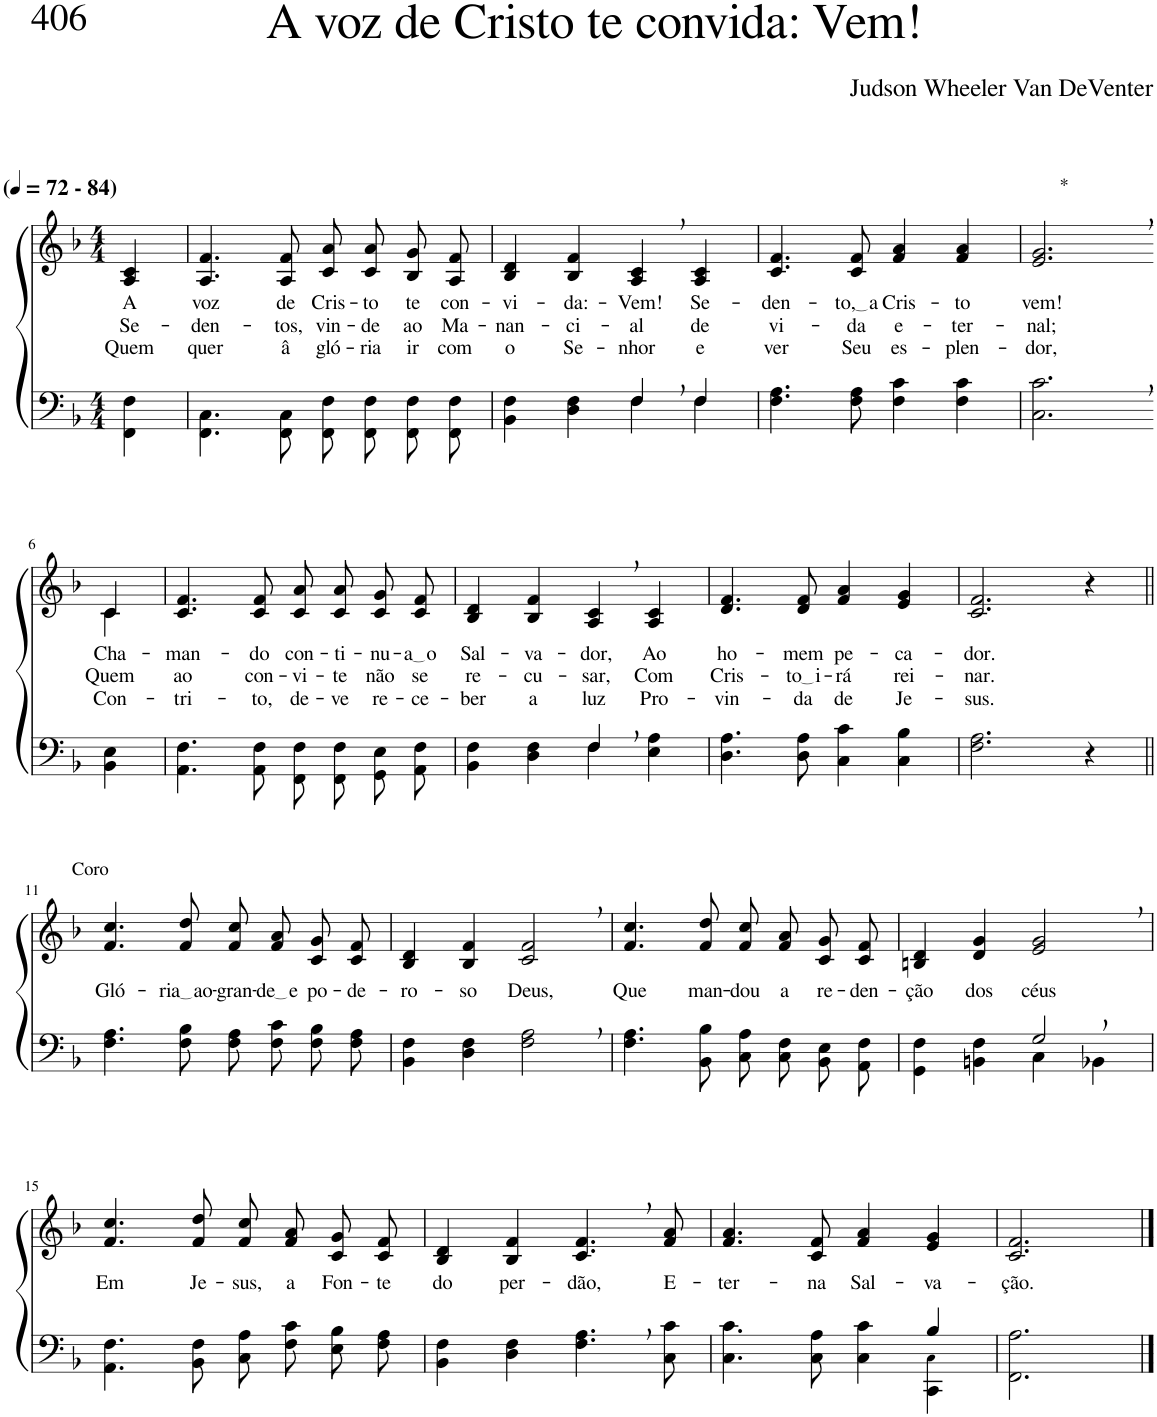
**kern	**kern	**text	**text	**text
*part2	*part1	*part1	*part1	*part1
*staff2	*staff1	*staff1	*staff1	*staff1
*I"Parte III e IV	*I"Parte I e II	*	*	*
*clefF4	*clefG2	*	*	*
*Trd-1c-2	*Trd-1c-2	*	*	*
*k[b-]	*k[b-]	*	*	*
*M4/4	*M4/4	*	*	*
*MM72	*MM72	*	*	*
=1	=1	=1	=1	=1
!	!LO:TX:a:B:t=(	!	!	!
!	!LO:TX:a:B:t=- 84)	!	!	!
!	!	!LO:LY:b	!LO:LY:b	!LO:LY:b
4FF\ 4F\	4A/ 4c/	A	Se-	Quem
=2	=2	=2	=2	=2
!	!	!LO:LY:b	!LO:LY:b	!LO:LY:b
4.FF\ 4.C\	4.A/ 4.f/	voz	-den-	quer
!	!	!LO:LY:b	!LO:LY:b	!LO:LY:b
8FF\ 8C\	8A/ 8f/	de	-tos,	â
!	!	!LO:LY:b	!LO:LY:b	!LO:LY:b
8FF/ 8F/L	8c/ 8a/L	Cris-	vin-	gló-
!	!	!LO:LY:b	!LO:LY:b	!LO:LY:b
8FF/ 8F/J	8c/ 8a/J	-to	-de	-ria
!	!	!LO:LY:b	!LO:LY:b	!LO:LY:b
8FF/ 8F/L	8B-/ 8g/L	te	ao	ir
!	!	!LO:LY:b	!LO:LY:b	!LO:LY:b
8FF/ 8F/J	8A/ 8f/J	con-	Ma-	com
=3	=3	=3	=3	=3
*^	*	*	*	*
!	!	!	!LO:LY:b	!LO:LY:b	!LO:LY:b
2ryy	4BB-\ 4F\	4B-/ 4d/	-vi-	-nan-	o
!	!	!	!LO:LY:b	!LO:LY:b	!LO:LY:b
.	4D\ 4F\	4B-/ 4f/	-da:-	-ci-	Se-
!	!	!	!LO:LY:b	!LO:LY:b	!LO:LY:b
4F,/	4F\	4A/, 4c/,	-Vem!	-al	-nhor
!	!	!	!LO:LY:b	!LO:LY:b	!LO:LY:b
4F/	4F\	4A/ 4c/	Se-	de	e
=4	=4	=4	=4	=4	=4
!	!	!	!LO:LY:b	!LO:LY:b	!LO:LY:b
*v	*v	*	*	*	*
4.F\ 4.A\	4.c/ 4.f/	-den-	vi-	ver
!	!	!LO:LY:b	!LO:LY:b	!LO:LY:b
8F\ 8A\	8c/ 8f/	to, a	-da	Seu
!	!	!LO:LY:b	!LO:LY:b	!LO:LY:b
4F\ 4c\	4f/ 4a/	Cris-	e-	es-
!	!	!LO:LY:b	!LO:LY:b	!LO:LY:b
4F\ 4c\	4f/ 4a/	-to	-ter-	-plen-
=5	=5	=5	=5	=5
!	!LO:TX:a:t=*	!	!	!
!	!	!LO:LY:b	!LO:LY:b	!LO:LY:b
2.C\, 2.c\,	2.e/, 2.g/,	vem!	-nal;	-dor,
!!LO:LB:g=z
=6-	=6-	=6-	=6-	=6-
*	*k[b-]	*	*	*
!	!	!LO:LY:b	!LO:LY:b	!LO:LY:b
*	*^	*	*	*
4BB-\ 4E\	4c\	4c/	Cha-	Quem	Con-
=7	=7	=7	=7	=7	=7
!	!	!	!LO:LY:b	!LO:LY:b	!LO:LY:b
*	*v	*v	*	*	*
4.AA\ 4.F\	4.c/ 4.f/	-man-	ao	-tri-
!	!	!LO:LY:b	!LO:LY:b	!LO:LY:b
8AA\ 8F\	8c/ 8f/	-do	con-	-to,
!	!	!LO:LY:b	!LO:LY:b	!LO:LY:b
8FF/ 8F/L	8c/ 8a/L	con-	-vi-	de-
!	!	!LO:LY:b	!LO:LY:b	!LO:LY:b
8FF/ 8F/J	8c/ 8a/J	-ti-	-te	-ve
!	!	!LO:LY:b	!LO:LY:b	!LO:LY:b
8GG/ 8E/L	8c/ 8g/L	-nu-	não	re-
!	!	!LO:LY:b	!LO:LY:b	!LO:LY:b
8AA/ 8F/J	8c/ 8f/J	a o	se	-ce-
=8	=8	=8	=8	=8
*^	*	*	*	*
!	!	!	!LO:LY:b	!LO:LY:b	!LO:LY:b
2ryy	4BB-\ 4F\	4B-/ 4d/	Sal-	re-	-ber
!	!	!	!LO:LY:b	!LO:LY:b	!LO:LY:b
.	4D\ 4F\	4B-/ 4f/	-va-	-cu-	a
!	!	!	!LO:LY:b	!LO:LY:b	!LO:LY:b
4F,/	4F\	4A/, 4c/,	-dor,	-sar,	luz
!	!	!	!LO:LY:b	!LO:LY:b	!LO:LY:b
4ryy	4E\ 4A\	4A/ 4c/	Ao	Com	Pro-
=9	=9	=9	=9	=9	=9
!	!	!	!LO:LY:b	!LO:LY:b	!LO:LY:b
*v	*v	*	*	*	*
4.D\ 4.A\	4.d/ 4.f/	ho-	Cris-	-vin-
!	!	!LO:LY:b	!LO:LY:b	!LO:LY:b
8D\ 8A\	8d/ 8f/	-mem	to i	-da
!	!	!LO:LY:b	!LO:LY:b	!LO:LY:b
4C\ 4c\	4f/ 4a/	pe-	-rá	de
!	!	!LO:LY:b	!LO:LY:b	!LO:LY:b
4C\ 4B-\	4e/ 4g/	-ca-	rei-	Je-
=10	=10	=10	=10	=10
!	!	!LO:LY:b	!LO:LY:b	!LO:LY:b
2.F\ 2.A\	2.c/ 2.f/	-dor.	-nar.	-sus.
4r	4r	.	.	.
!!LO:LB:g=z
=11||	=11||	=11||	=11||	=11||
!	!LO:TX:a:t=Coro	!	!	!
!	!	!LO:LY:b	!	!
4.F\ 4.A\	4.f/ 4.cc/	Gló-	.	.
!	!	!LO:LY:b	!	!
8F\ 8B-\	8f/ 8dd/	ria ao	.	.
!	!	!LO:LY:b	!	!
8F\ 8A\L	8f/ 8cc/L	-gran-	.	.
!	!	!LO:LY:b	!	!
8F\ 8c\J	8f/ 8a/J	de e	.	.
!	!	!LO:LY:b	!	!
8F\ 8B-\L	8c/ 8g/L	po-	.	.
!	!	!LO:LY:b	!	!
8F\ 8A\J	8c/ 8f/J	-de-	.	.
=12	=12	=12	=12	=12
!	!	!LO:LY:b	!	!
4BB-\ 4F\	4B-/ 4d/	-ro-	.	.
!	!	!LO:LY:b	!	!
4D\ 4F\	4B-/ 4f/	-so	.	.
!	!	!LO:LY:b	!	!
2F\, 2A\,	2c/, 2f/,	Deus,	.	.
=13	=13	=13	=13	=13
!	!	!LO:LY:b	!	!
4.F\ 4.A\	4.f/ 4.cc/	Que	.	.
!	!	!LO:LY:b	!	!
8BB-\ 8B-\	8f/ 8dd/	man-	.	.
!	!	!LO:LY:b	!	!
8C\ 8A\L	8f/ 8cc/L	-dou	.	.
!	!	!LO:LY:b	!	!
8C\ 8F\J	8f/ 8a/J	a	.	.
!	!	!LO:LY:b	!	!
8BB-\ 8E\L	8c/ 8g/L	re-	.	.
!	!	!LO:LY:b	!	!
8AA\ 8F\J	8c/ 8f/J	-den-	.	.
=14	=14	=14	=14	=14
*^	*	*	*	*
!	!	!	!LO:LY:b	!	!
2ryy	4GG\ 4F\	4Bn/ 4d/	-ção	.	.
!	!	!	!LO:LY:b	!	!
.	4BBn\ 4F\	4d/ 4g/	dos	.	.
!	!	!	!LO:LY:b	!	!
2G,/	4C\	2e/, 2g/,	céus	.	.
.	4BB-X\	.	.	.	.
!!LO:LB:g=z
=15	=15	=15	=15	=15	=15
!	!	!	!LO:LY:b	!	!
*v	*v	*	*	*	*
4.AA\ 4.F\	4.f/ 4.cc/	Em	.	.
!	!	!LO:LY:b	!	!
8BB-\ 8F\	8f/ 8dd/	Je-	.	.
!	!	!LO:LY:b	!	!
8C\ 8A\L	8f/ 8cc/L	-sus,	.	.
!	!	!LO:LY:b	!	!
8F\ 8c\J	8f/ 8a/J	a	.	.
!	!	!LO:LY:b	!	!
8E\ 8B-\L	8c/ 8g/L	Fon-	.	.
!	!	!LO:LY:b	!	!
8F\ 8A\J	8c/ 8f/J	-te	.	.
=16	=16	=16	=16	=16
!	!	!LO:LY:b	!	!
4BB-\ 4F\	4B-/ 4d/	do	.	.
!	!	!LO:LY:b	!	!
4D\ 4F\	4B-/ 4f/	per-	.	.
!	!	!LO:LY:b	!	!
4.F\, 4.A\,	4.c/, 4.f/,	-dão,	.	.
!	!	!LO:LY:b	!	!
8C\ 8c\	8f/ 8a/	E-	.	.
=17	=17	=17	=17	=17
*^	*	*	*	*
!	!	!	!LO:LY:b	!	!
2.ryy	4.C\ 4.c\	4.f/ 4.a/	-ter-	.	.
!	!	!	!LO:LY:b	!	!
.	8C\ 8A\	8c/ 8f/	-na	.	.
!	!	!	!LO:LY:b	!	!
.	4C\ 4c\	4f/ 4a/	Sal-	.	.
!	!	!	!LO:LY:b	!	!
4B-/	4CC\ 4C!\	4e/ 4g/	-va-	.	.
=18	=18	=18	=18	=18	=18
!	!	!	!LO:LY:b	!	!
*v	*v	*	*	*	*
2.FF\ 2.A\	2.c/ 2.f/	-ção.	.	.
==	==	==	==	==
*-	*-	*-	*-	*-
